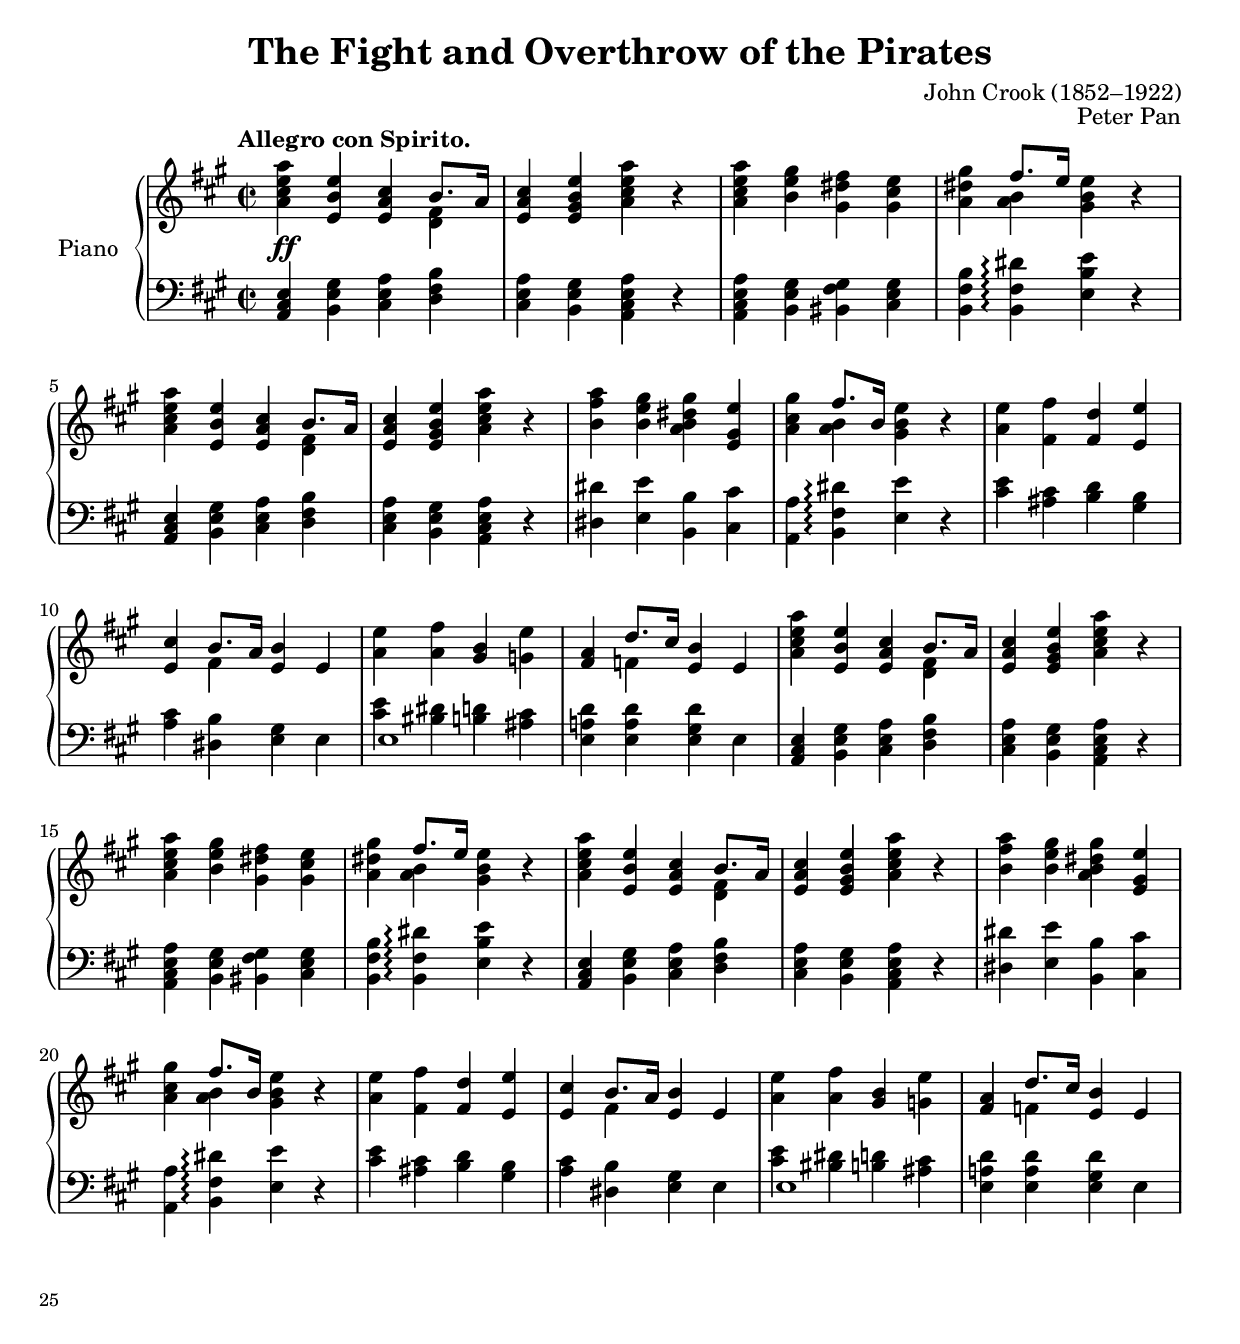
\version "2.19.52"
\language "english"
\include "Peter_Pan.ily"

\include "articulate.ly"

\header {
  title = "The Fight and Overthrow of the Pirates"
% style = "Incidental"
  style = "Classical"
}

\tagGroup #'(midi-only score-only)


dynamics = {
  \set Score.tempoHideNote = ##t

  \time 2/2
  \tempo "Allegro con Spirito." 4 = 140

	<>\ff
	s1*31	|

	s2	%…
  % Extending 2-crotchet note + 2-crotchet fermata:
  % temporary tempo = current × time÷(time + fermata)
  % = 140 × 2÷(2 + 2) = 140÷2 = 70
  \tempo 4 = 70
		s2	|
  \tempo 4 = 140

  \bar "|."
}

upperRepeatA = \relative {
  \resetRelativeOctave c''

	<a cs e a>4	<b e gs>	<gs ds' fs>	<gs cs e>	|
	<a ds gs>	%…
  << {
			fs'8.	e16	%…
  } \\ {
			<a, b>4	%…
  } >>
					<gs b e>	r		|
}

upperRepeatB = \relative {
  \resetRelativeOctave c''

	<b fs' a>4	<b e gs>	<a b ds gs>	<e gs e'>	|
	<a cs gs'>	%…
  << {
			fs'8.	b,16	%…
  } \\ {
			<a b>4	%…
  } >>
					<gs b e>	r		|

	<a e'>		<fs fs'>	<fs d'>		<e e'>		|
	<e cs'>		%…
  << {
			b'8.	a16	%…
  } \\ {
			fs4	%…
  } >>
					<e b'>		e		|
	<a e'>		<a fs'>		<gs b>		<g e'>		|
	<fs a>		%…
  << {
			d'8.	cs16	%…
  } \\ {
			f,4	%…
  } >>
					<e b'>		e		|
}

upper = \relative {
  \clef treble

  \key a \major

  \resetRelativeOctave c''

  \repeat unfold 4 {
	<a cs e a>4	<e b' e>	<e a cs>	%…
    << {
							b'8.	a16	|
    } \\ {
							<d, fs>4	|
    } >>
	<e a cs>	<e gs b e>	<a cs e a>	r		|
  }
  \alternative {
    \upperRepeatA
    \upperRepeatB
    \upperRepeatA
    \upperRepeatB
  }
}

lowerRepeatA = \relative {
  \resetRelativeOctave c

	<a cs e a>4	<b e gs>	<bs fs' gs>	<cs e gs>	|
	<b fs' b>	<b fs' ds'>\arpeggio	<e b' e>	r	|
}

lowerRepeatB = \relative {
  \resetRelativeOctave c

	<ds ds'>4	<e e'>		<b b'>		<cs cs'>	|
	<a a'>		<b fs' ds'>\arpeggio	<e e'>	r		|

  \resetRelativeOctave c'

	<cs e>		<as cs>		<b d>		<gs b>		|
	<a cs>		<ds, b'>	<e gs>		e		|
  << {
	e1								|
  } \\ {
	<cs' e>4	<bs ds>		<b d>		<as cs>		|
  } >>
	<e a! d>	<e a d>		<e gs d'>	e		|
}

lower = \relative {
  \clef bass

  \key a \major

  \resetRelativeOctave c

  \repeat unfold 4 {
	<a cs e>4	<b e gs>	<cs e a>	<d fs b>	|
	<cs e a>	<b e gs>	<a cs e a>	r		|
  }
  \alternative {
    \lowerRepeatA
    \lowerRepeatB
    \lowerRepeatA
    \lowerRepeatB
  }
}


\score {
  \new PianoStaff
    \with {
      instrumentName = #"Piano"
    }
  \keepWithTag #'score-only
  <<
    \new Staff = "upper" \upper
    \new Dynamics = "dynamics" \dynamics
    \new Staff = "lower" \lower
  >>
  \layout {}
}

\score {
  \new PianoStaff
    \with {
      midiInstrument = #"acoustic grand"
    }
  \keepWithTag #'midi-only
  <<
    \new Staff = "upper"
    \articulate
    \unfoldRepeats
    <<
      \upper
      \dynamics
    >>
    \new Staff = "lower"
    \articulate
    \unfoldRepeats
    <<
      \lower
      \dynamics
    >>
  >>
  \midi {}
  % \layout {}
}
